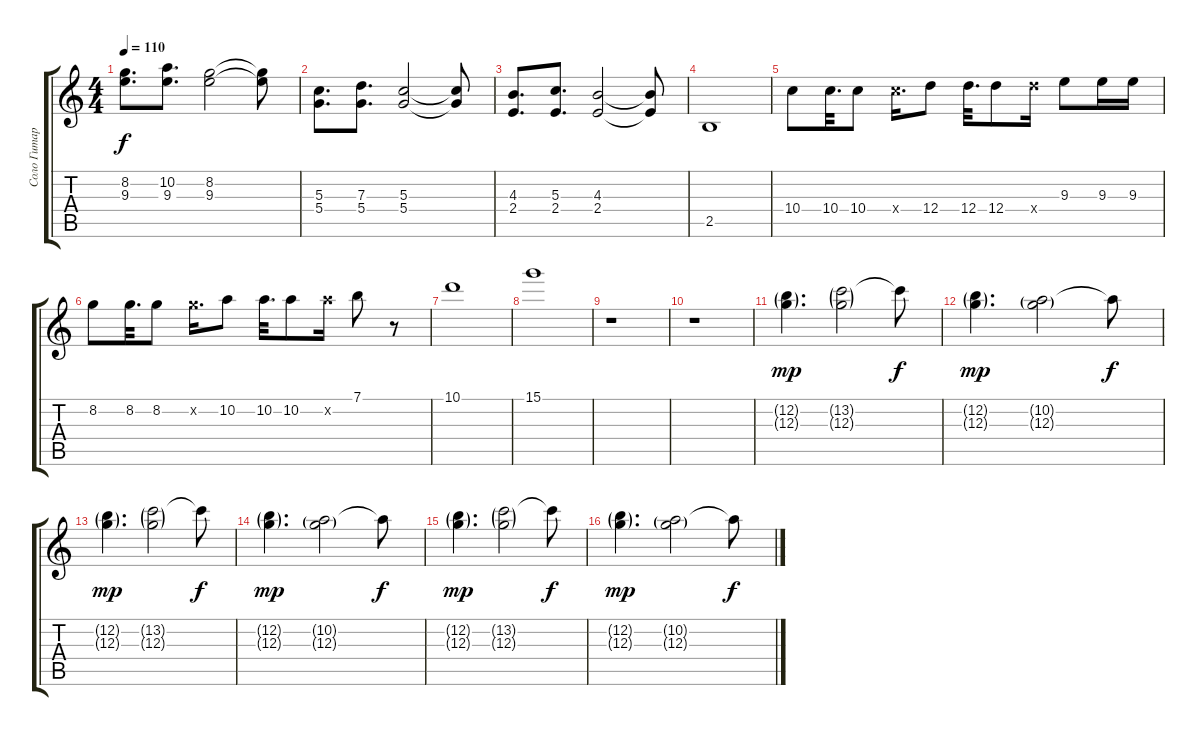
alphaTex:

\track ("Соло Гитара I" "Соло Гитар") {instrument overdrivenguitar}
\staff {score tabs}
\tuning (E4 B3 G3 D3 A2 E2) {hide}
\ts (4 4)
\tempo 110
\clef g2
\ks c
(8.2 9.3).8{d dy f} (10.2 9.3).8{d} (8.2 9.3).2 (8.2{t} 9.3{t}).8 |
(5.3 5.4).8{d} (7.3 5.4).8{d} (5.3 5.4).2 (5.3{t} 5.4{t}).8 |
(4.3 2.4).8{d} (5.3 2.4).8{d} (4.3 2.4).2 (4.3{t} 2.4{t}).8 |
2.5.1 |
10.4.8 10.4.32{d} 10.4.8 10.4{x}.16{d} 12.4.8 12.4.32{d} 12.4.8 12.4{x}.16 9.3.8 9.3.16 9.3.16 |
8.2.8 8.2.32{d} 8.2.8 8.2{x}.16{d} 10.2.8 10.2.32{d} 10.2.8 10.2{x}.16 7.1.8 r.8 |
10.1.1 |
15.1.1 |
r.1 |
r.1 |
(12.2{g} 12.3{g}).4{d dy mp} (13.2{g} 12.3{g}).2 13.2{t}.8{dy f} |
(12.2{g} 12.3{g}).4{d dy mp} (10.2{g} 12.3{g}).2 10.2{t}.8{dy f} |
(12.2{g} 12.3{g}).4{d dy mp} (13.2{g} 12.3{g}).2 13.2{t}.8{dy f} |
(12.2{g} 12.3{g}).4{d dy mp} (10.2{g} 12.3{g}).2 10.2{t}.8{dy f} |
(12.2{g} 12.3{g}).4{d dy mp} (13.2{g} 12.3{g}).2 13.2{t}.8{dy f} |
(12.2{g} 12.3{g}).4{d dy mp} (10.2{g} 12.3{g}).2 10.2{t}.8{dy f}
